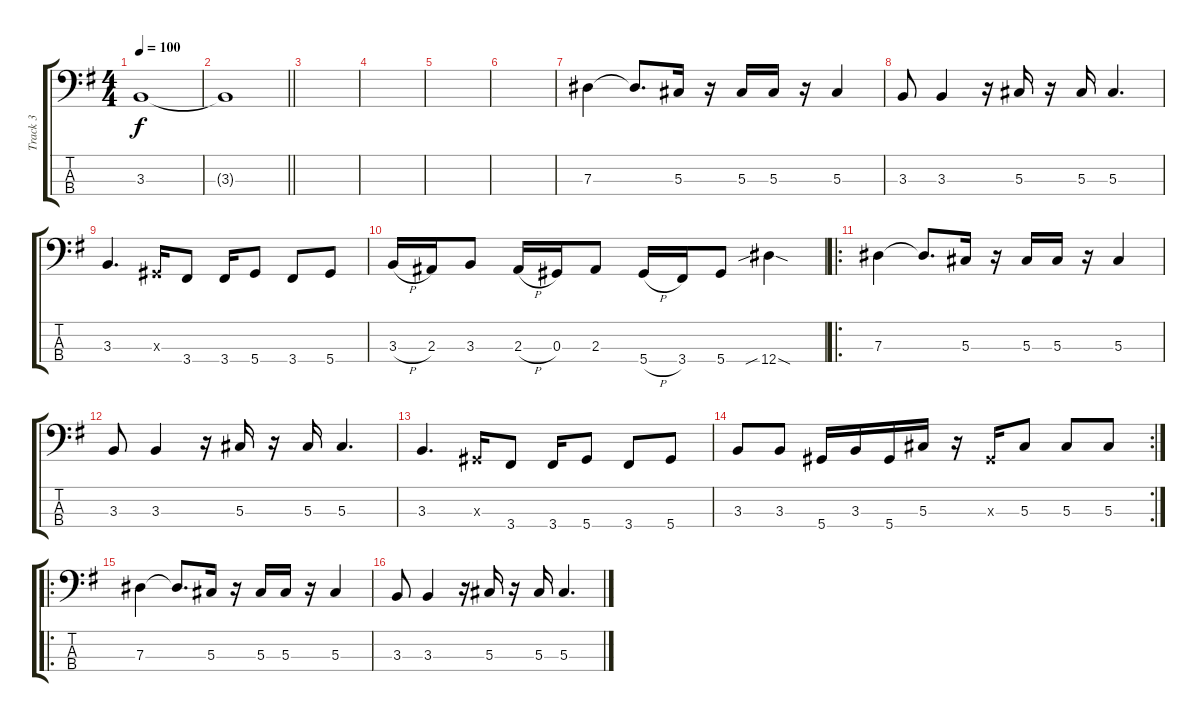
\track ("Track 3" "Track 3") {instrument electricbassfinger}
\staff {score tabs}
\tuning (Gb2 Db2 Ab1 Eb1) {hide}
\ts (4 4)
\tempo 100
\clef f4
\ks g
3.3{t}.1{dy f} |
\barLineRight lightlight
3.3{t}.1 |
|
|
|
|
7.3.4 7.3{t}.8{d} 5.3.16 r.16 5.3.16 5.3.16 r.16 5.3.4 |
3.3.8 3.3.4 r.16 5.3.16 r.16 5.3.16 5.3.4{d} |
3.3.4{d} 0.3{x}.16 3.4.8 3.4.16 5.4.8 3.4.8 5.4.8 |
3.3{h}.16 2.3.16 3.3.8 2.3{h}.16 0.3.16 2.3.8 5.4{h}.16 3.4.16 5.4.8 12.4{sib sod}.4 |
\ro
7.3.4 7.3{t}.8{d} 5.3.16 r.16 5.3.16 5.3.16 r.16 5.3.4 |
3.3.8 3.3.4 r.16 5.3.16 r.16 5.3.16 5.3.4{d} |
3.3.4{d} 0.3{x}.16 3.4.8 3.4.16 5.4.8 3.4.8 5.4.8 |
\rc 2
3.3.8 3.3.8 5.4.16 3.3.16 5.4.16 5.3.16 r.16 0.3{x}.16 5.3.8 5.3.8 5.3.8 |
\ro
7.3.4 7.3{t}.8{d} 5.3.16 r.16 5.3.16 5.3.16 r.16 5.3.4 |
3.3.8 3.3.4 r.16 5.3.16 r.16 5.3.16 5.3.4{d}
